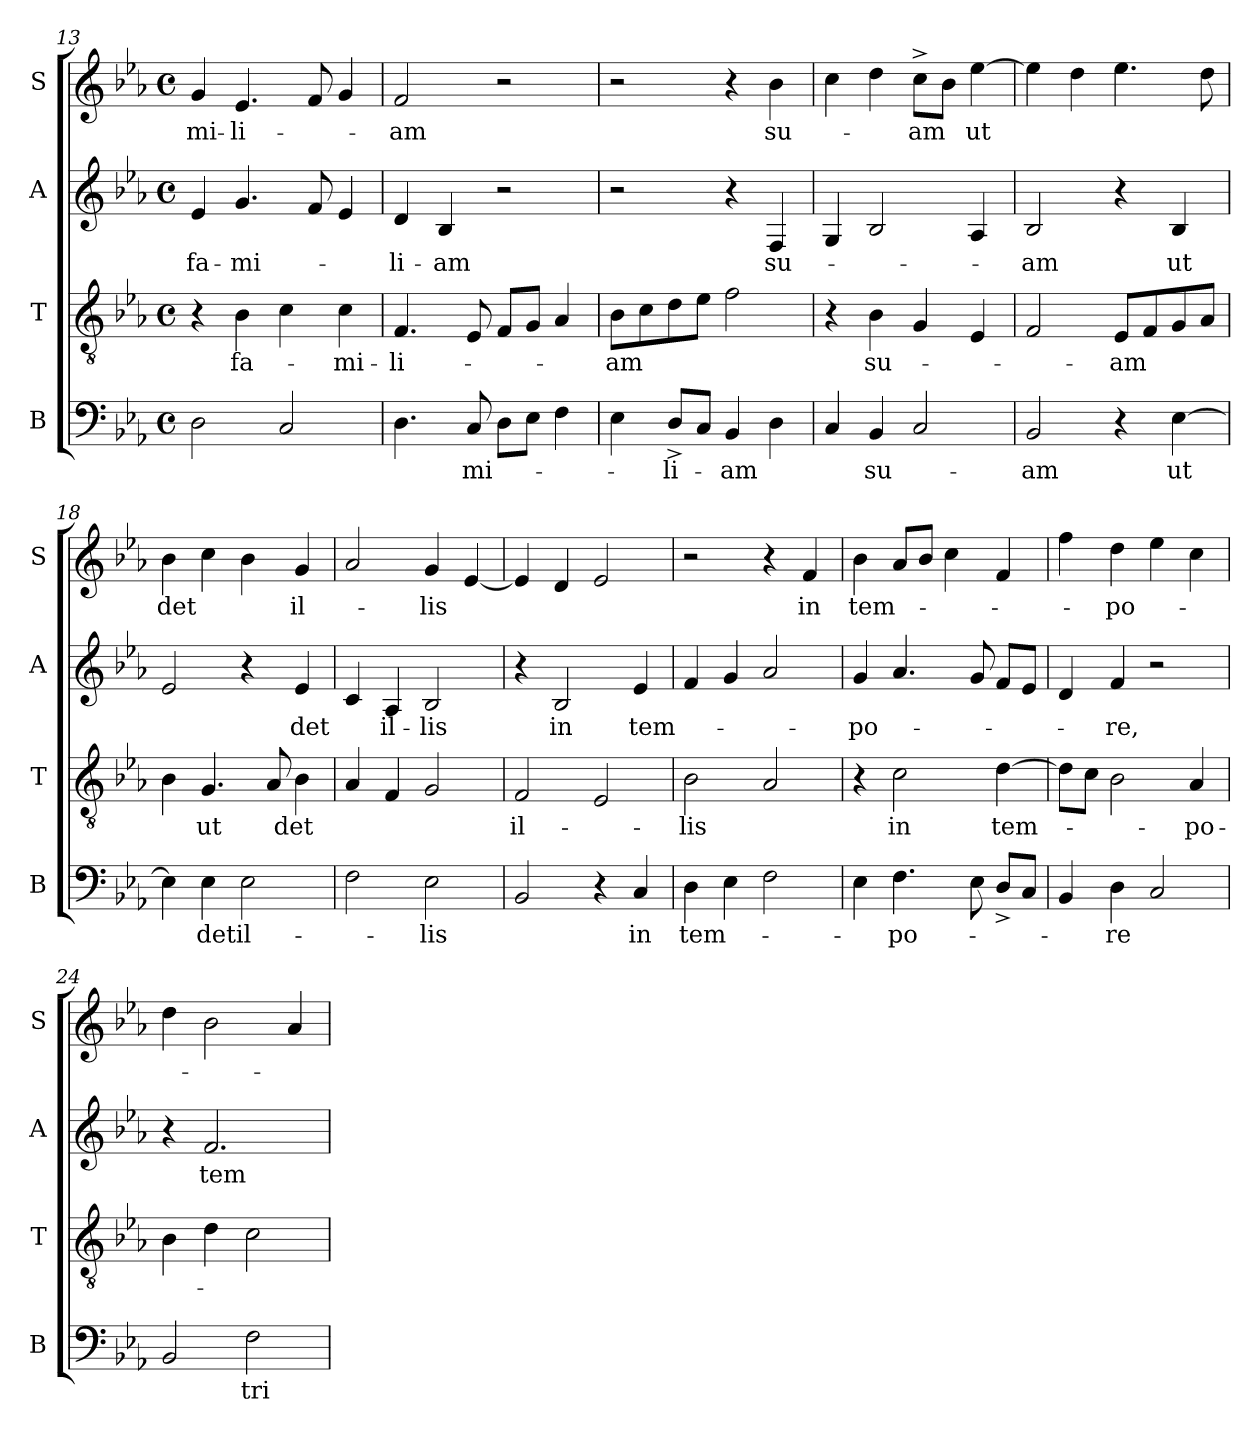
**kern	**text	**kern	**text	**kern	**text	**kern	**text
*part4	*part4	*part3	*part3	*part2	*part2	*part1	*part1
*staff4	*staff4	*staff3	*staff3	*staff2	*staff2	*staff1	*staff1
*I"B	*	*I"T	*	*I"A	*	*I"S	*
*I'B	*	*I'T	*	*I'A	*	*I'S	*
*clefF4	*	*clefGv2	*	*clefG2	*	*clefG2	*
*k[b-e-a-]	*	*k[b-e-a-]	*	*k[b-e-a-]	*	*k[b-e-a-]	*
*E-:	*	*E-:	*	*E-:	*	*E-:	*
*M4/4	*	*M4/4	*	*M4/4	*	*M4/4	*
*met(c)	*	*met(c)	*	*met(c)	*	*met(c)	*
=13	=13	=13	=13	=13	=13	=13	=13
!	!	!	!	!	!LO:LY:b	!	!LO:LY:b
2D\	.	4r	.	4e-/	fa-	4g/	-mi-
!	!	!	!LO:LY:b	!	!LO:LY:b	!	!LO:LY:b
.	.	4B-\	fa-	4.g/	-mi-	4.e-/	-li-
2C/	.	4c\	.	.	.	.	.
.	.	.	.	8f/	.	8f/	.
!	!	!	!LO:LY:b	!	!	!	!
.	.	4c\	-mi-	4e-/	.	4g/	.
=14	=14	=14	=14	=14	=14	=14	=14
!	!	!	!LO:LY:b	!	!LO:LY:b	!	!LO:LY:b
4.D\	.	4.F/	-li-	4d/	-li-	2f/	-am
!	!	!	!	!	!LO:LY:b	!	!
.	.	.	.	4B-/	-am	.	.
!	!LO:LY:b	!	!	!	!	!	!
8C/	-mi-	8E-/	.	.	.	.	.
8D\L	.	8F/L	.	2r	.	2r	.
8E-\J	.	8G/J	.	.	.	.	.
4F\	.	4A-/	.	.	.	.	.
!!LO:PB:g=z
=15	=15	=15	=15	=15	=15	=15	=15
!	!	!	!LO:LY:b	!	!	!	!
4E-\	.	8B-\L	-am	2r	.	2r	.
.	.	8c\	.	.	.	.	.
!	!LO:LY:b	!	!	!	!	!	!
8D^</L	-li-	8d\	.	.	.	.	.
8C/J	.	8e-\J	.	.	.	.	.
!	!LO:LY:b	!	!	!	!	!	!
4BB-/	-am	2f\	.	4r	.	4r	.
!	!	!	!	!	!LO:LY:b	!	!LO:LY:b
4D\	.	.	.	4F/	su-	4b-\	su-
=16	=16	=16	=16	=16	=16	=16	=16
4C/	.	4r	.	4G/	.	4cc\	.
!	!LO:LY:b	!	!LO:LY:b	!	!	!	!
4BB-/	su-	4B-\	su-	2B-/	.	4dd\	.
!	!	!	!	!	!	!	!LO:LY:b
2C/	.	4G/	.	.	.	8cc^>\L	-am
.	.	.	.	.	.	8b-\J	.
!	!	!	!	!	!	!	!LO:LY:b
.	.	4E-/	.	4A-/	.	[>4ee-\	ut
=17	=17	=17	=17	=17	=17	=17	=17
!	!LO:LY:b	!	!	!	!LO:LY:b	!	!
2BB-/	-am	2F/	.	2B-/	-am	4ee-\]	.
.	.	.	.	.	.	4dd\	.
!	!	!	!LO:LY:b	!	!	!	!
4r	.	8E-/L	-am	4r	.	4.ee-\	.
.	.	8F/	.	.	.	.	.
!	!LO:LY:b	!	!	!	!LO:LY:b	!	!
[>4E-\	ut	8G/	.	4B-/	ut	.	.
.	.	8A-/J	.	.	.	8dd\	.
=18	=18	=18	=18	=18	=18	=18	=18
!	!	!	!	!	!	!	!LO:LY:b
4E-\]	.	4B-\	.	2e-/	.	4b-\	det
!	!LO:LY:b	!	!LO:LY:b	!	!	!	!
4E-\	det	4.G/	ut	.	.	4cc\	.
!	!LO:LY:b	!	!	!	!	!	!
2E-\	il-	.	.	4r	.	4b-\	.
.	.	8A-/	.	.	.	.	.
!	!	!	!LO:LY:b	!	!LO:LY:b	!	!LO:LY:b
.	.	4B-\	det	4e-/	det	4g/	il-
=19	=19	=19	=19	=19	=19	=19	=19
2F\	.	4A-/	.	4c/	.	2a-/	.
!	!	!	!	!	!LO:LY:b	!	!
.	.	4F/	.	4A-/	il-	.	.
!	!LO:LY:b	!	!	!	!LO:LY:b	!	!LO:LY:b
2E-\	-lis	2G/	.	2B-/	-lis	4g/	-lis
.	.	.	.	.	.	[<4e-/	.
=20	=20	=20	=20	=20	=20	=20	=20
!	!	!	!LO:LY:b	!	!	!	!
2BB-/	.	2F/	il-	4r	.	4e-/]	.
!	!	!	!	!	!LO:LY:b	!	!
.	.	.	.	2B-/	in	4d/	.
4r	.	2E-/	.	.	.	2e-/	.
!	!LO:LY:b	!	!	!	!LO:LY:b	!	!
4C/	in	.	.	4e-/	tem-	.	.
!!LO:LB:g=z
=21	=21	=21	=21	=21	=21	=21	=21
!	!LO:LY:b	!	!LO:LY:b	!	!	!	!
4D\	tem-	2B-\	-lis	4f/	.	2r	.
4E-\	.	.	.	4g/	.	.	.
2F\	.	2A-/	.	2a-/	.	4r	.
!	!	!	!	!	!	!	!LO:LY:b
.	.	.	.	.	.	4f/	in
=22	=22	=22	=22	=22	=22	=22	=22
!	!	!	!	!	!LO:LY:b	!	!LO:LY:b
4E-\	.	4r	.	4g/	-po-	4b-\	tem-
!	!LO:LY:b	!	!LO:LY:b	!	!	!	!
4.F\	-po-	2c\	in	4.a-/	.	8a-/L	.
.	.	.	.	.	.	8b-/J	.
.	.	.	.	.	.	4cc\	.
8E-\	.	.	.	8g/	.	.	.
!	!	!	!LO:LY:b	!	!	!	!
8D^</L	.	[>4d\	tem-	8f/L	.	4f/	.
8C/J	.	.	.	8e-/J	.	.	.
=23	=23	=23	=23	=23	=23	=23	=23
4BB-/	.	8d\L]	.	4d/	.	4ff\	.
.	.	8c\J	.	.	.	.	.
!	!LO:LY:b	!	!	!	!LO:LY:b	!	!LO:LY:b
4D\	-re	2B-\	.	4f/	-re,	4dd\	-po-
2C/	.	.	.	2r	.	4ee-\	.
!	!	!	!LO:LY:b	!	!	!	!
.	.	4A-/	-po-	.	.	4cc\	.
=24	=24	=24	=24	=24	=24	=24	=24
2BB-/	.	4B-\	.	4r	.	4dd\	.
!	!	!	!	!	!LO:LY:b	!	!
.	.	4d\	.	2.f/	tem-	2b-\	.
!	!LO:LY:b	!	!	!	!	!	!
2F\	tri-	2c\	.	.	.	.	.
.	.	.	.	.	.	4a-/	.
=	=	=	=	=	=	=	=
*-	*-	*-	*-	*-	*-	*-	*-
